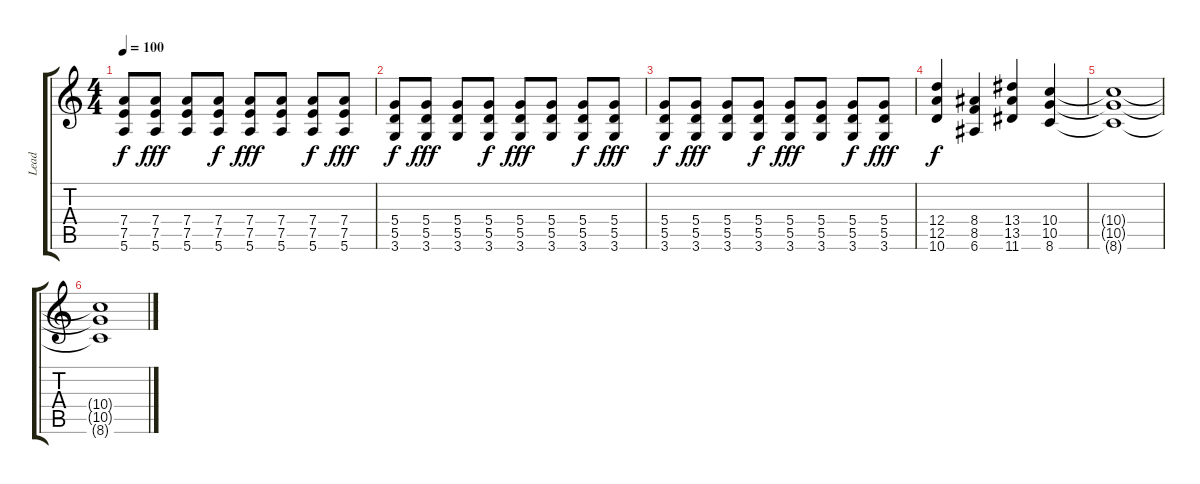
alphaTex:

\track ("Lead" "Lead") {instrument distortionguitar}
\staff {score tabs}
\tuning (E4 B3 G3 D3 A2 E2) {hide}
\ts (4 4)
\tempo 100
\clef g2
\ks c
(7.4 7.5 5.6).8{dy f} (7.4 7.5 5.6).8{dy fff} (7.4 7.5 5.6).8 (7.4 7.5 5.6).8{dy f} (7.4 7.5 5.6).8{dy fff} (7.4 7.5 5.6).8 (7.4 7.5 5.6).8{dy f} (7.4 7.5 5.6).8{dy fff} |
(5.4 5.5 3.6).8{dy f} (5.4 5.5 3.6).8{dy fff} (5.4 5.5 3.6).8 (5.4 5.5 3.6).8{dy f} (5.4 5.5 3.6).8{dy fff} (5.4 5.5 3.6).8 (5.4 5.5 3.6).8{dy f} (5.4 5.5 3.6).8{dy fff} |
(5.4 5.5 3.6).8{dy f} (5.4 5.5 3.6).8{dy fff} (5.4 5.5 3.6).8 (5.4 5.5 3.6).8{dy f} (5.4 5.5 3.6).8{dy fff} (5.4 5.5 3.6).8 (5.4 5.5 3.6).8{dy f} (5.4 5.5 3.6).8{dy fff} |
(12.4 12.5 10.6).4{dy f} (8.4 8.5 6.6).4 (13.4 13.5 11.6).4 (10.4 10.5 8.6).4 |
(10.4{t} 10.5{t} 8.6{t}).1 |
(10.4{t} 10.5{t} 8.6{t}).1
